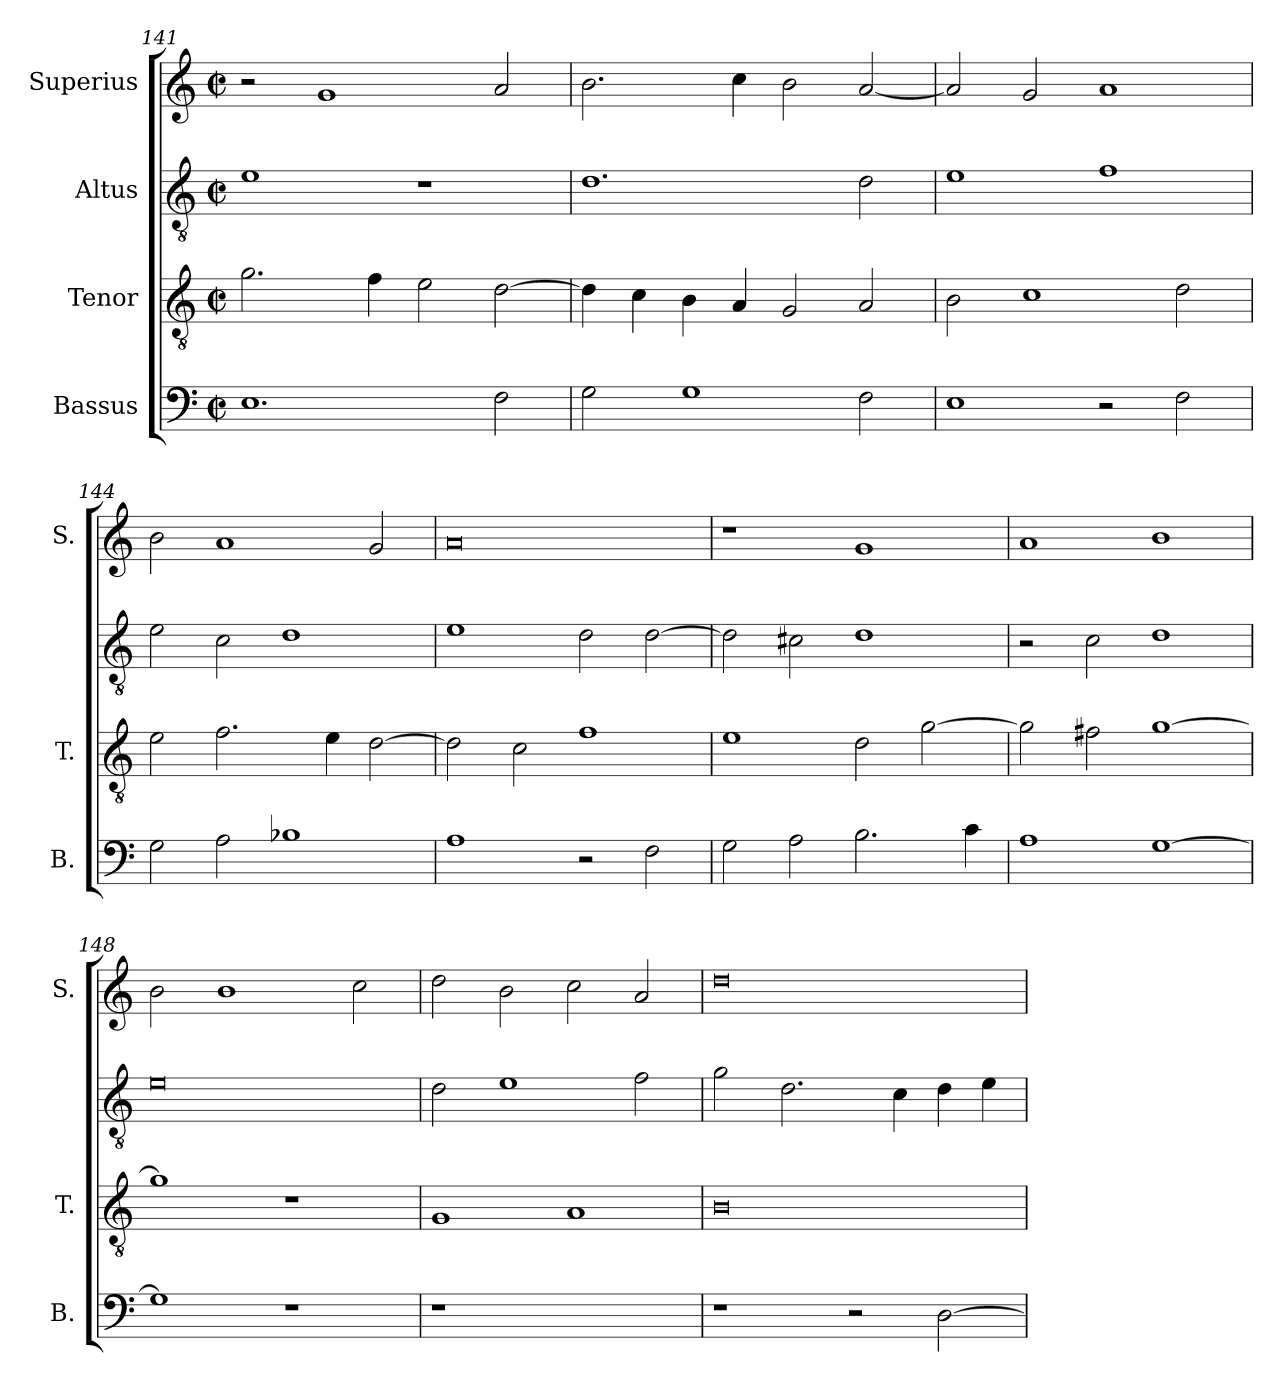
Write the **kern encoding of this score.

**kern	**kern	**kern	**kern
*part4	*part3	*part2	*part1
*staff4	*staff3	*staff2	*staff1
*I"Bassus	*I"Tenor	*I"Altus	*I"Superius
*I'B.	*I'T.	*	*I'S.
!!LO:LB:g=z
*clefF4	*clefGv2	*clefGv2	*clefG2
*	*ITrd7c12	*ITrd7c12	*
*k[]	*k[]	*k[]	*k[]
*C:	*C:	*C:	*C:
*M2/2	*M2/2	*M2/2	*M2/2
*met(c|)	*met(c|)	*met(c|)	*met(c|)
=141	=141	=141	=141
1.Ei	2.Gi\	1Ei	2r
.	.	.	1gi
.	4Fi\	.	.
.	2Ei\	1r	.
2Fi\	[>2Di\	.	2ai/
=142	=142	=142	=142
2Gi\	4Di\]	1.Di	2.bi\
.	4Ci\	.	.
1Gi	4BBi\	.	.
.	4AAi/	.	4cci\
.	2GGi/	.	2bi\
2Fi\	2AAi/	2Di\	[<2ai/
=143	=143	=143	=143
1Ei	2BBi\	1Ei	2ai/]
.	1Ci	.	2gi/
2r	.	1Fi	1ai
2Fi\	2Di\	.	.
=144	=144	=144	=144
2Gi\	2Ei\	2Ei\	2bi\
2Ai\	2.Fi\	2Ci\	1ai
1B-Xi	.	1Di	.
.	4Ei\	.	.
.	[>2Di\	.	2gi/
=145	=145	=145	=145
1Ai	2Di\]	1Ei	0ai
.	2Ci\	.	.
2r	1Fi	2Di\	.
2Fi\	.	[>2Di\	.
!!LO:LB:g=z
=146	=146	=146	=146
2Gi\	1Ei	2Di\]	1r
2Ai\	.	2C#Xi\	.
2.Bi\	2Di\	1Di	1gi
.	[>2Gi\	.	.
4ci\	.	.	.
=147	=147	=147	=147
1Ai	2Gi\]	2r	1ai
.	2F#Xi\	2Ci\	.
[>1Gi	[>1Gi	1Di	1bi
=148	=148	=148	=148
1Gi]	1Gi]	0Ei	2bi\
.	.	.	1bi
1r	1r	.	.
.	.	.	2cci\
=149	=149	=149	=149
!LO:N:vis=1	!	!	!
1r	1GGi	2Di\	2ddi\
.	.	1Ei	2bi\
1ryy	1AAi	.	2cci\
.	.	2Fi\	2ai/
=150	=150	=150	=150
1r	0BBi	2Gi\	0ddi
.	.	2.Di\	.
2r	.	.	.
.	.	4Ci\	.
[>2Di\	.	4Di\	.
.	.	4Ei\	.
=	=	=	=
*-	*-	*-	*-
